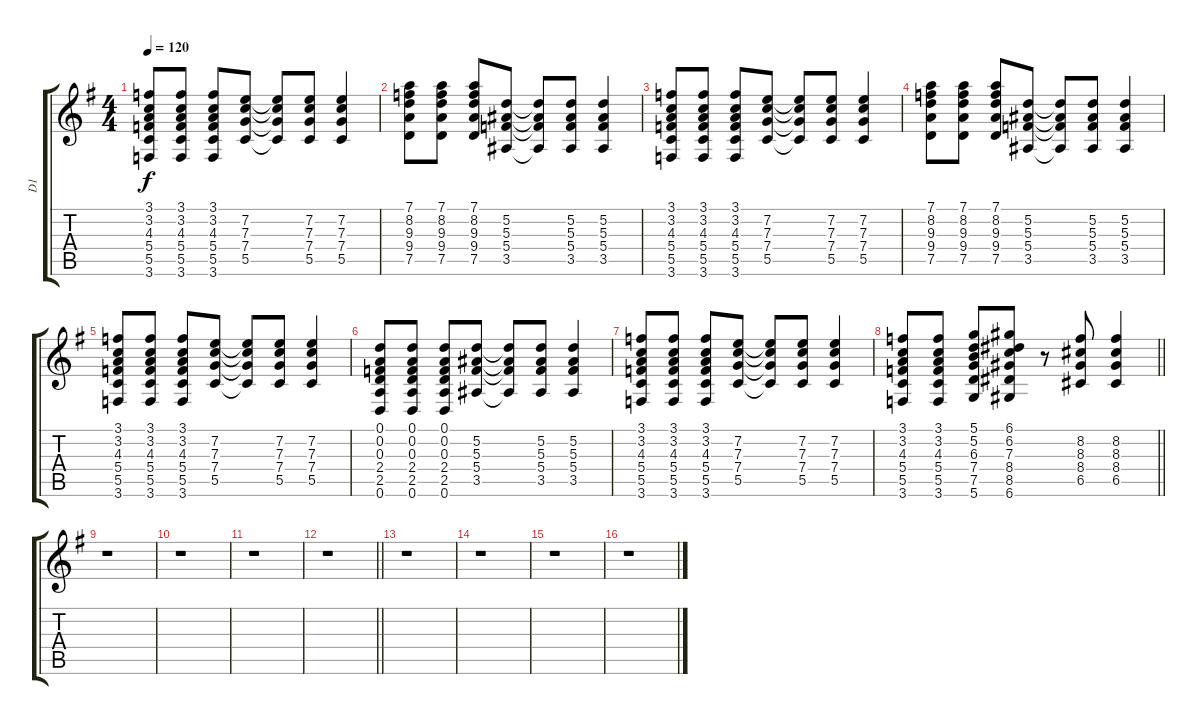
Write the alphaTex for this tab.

\track ("D1" "D1") {instrument distortionguitar}
\staff {score tabs}
\tuning (D4 A3 F3 C3 G2 D2) {hide}
\ts (4 4)
\tempo 120
\clef g2
\ks g
(3.1 3.2 4.3 5.4 5.5 3.6).8{dy f} (3.1 3.2 4.3 5.4 5.5 3.6).8 (3.1 3.2 4.3 5.4 5.5 3.6).8 (7.2 7.3 7.4 5.5).8 (7.2{t} 7.3{t} 7.4{t} 5.5{t}).8 (7.2 7.3 7.4 5.5).8 (7.2 7.3 7.4 5.5).4 |
(7.1 8.2 9.3 9.4 7.5).8 (7.1 8.2 9.3 9.4 7.5).8 (7.1 8.2 9.3 9.4 7.5).8 (5.2 5.3 5.4 3.5).8 (5.2{t} 5.3{t} 5.4{t} 3.5{t}).8 (5.2 5.3 5.4 3.5).8 (5.2 5.3 5.4 3.5).4 |
(3.1 3.2 4.3 5.4 5.5 3.6).8 (3.1 3.2 4.3 5.4 5.5 3.6).8 (3.1 3.2 4.3 5.4 5.5 3.6).8 (7.2 7.3 7.4 5.5).8 (7.2{t} 7.3{t} 7.4{t} 5.5{t}).8 (7.2 7.3 7.4 5.5).8 (7.2 7.3 7.4 5.5).4 |
(7.1 8.2 9.3 9.4 7.5).8 (7.1 8.2 9.3 9.4 7.5).8 (7.1 8.2 9.3 9.4 7.5).8 (5.2 5.3 5.4 3.5).8 (5.2{t} 5.3{t} 5.4{t} 3.5{t}).8 (5.2 5.3 5.4 3.5).8 (5.2 5.3 5.4 3.5).4 |
(3.1 3.2 4.3 5.4 5.5 3.6).8 (3.1 3.2 4.3 5.4 5.5 3.6).8 (3.1 3.2 4.3 5.4 5.5 3.6).8 (7.2 7.3 7.4 5.5).8 (7.2{t} 7.3{t} 7.4{t} 5.5{t}).8 (7.2 7.3 7.4 5.5).8 (7.2 7.3 7.4 5.5).4 |
(0.1 0.2 0.3 2.4 2.5 0.6).8 (0.1 0.2 0.3 2.4 2.5 0.6).8 (0.1 0.2 0.3 2.4 2.5 0.6).8 (5.2 5.3 5.4 3.5).8 (5.2{t} 5.3{t} 5.4{t} 3.5{t}).8 (5.2 5.3 5.4 3.5).8 (5.2 5.3 5.4 3.5).4 |
(3.1 3.2 4.3 5.4 5.5 3.6).8 (3.1 3.2 4.3 5.4 5.5 3.6).8 (3.1 3.2 4.3 5.4 5.5 3.6).8 (7.2 7.3 7.4 5.5).8 (7.2{t} 7.3{t} 7.4{t} 5.5{t}).8 (7.2 7.3 7.4 5.5).8 (7.2 7.3 7.4 5.5).4 |
\barLineRight lightlight
(3.1 3.2 4.3 5.4 5.5 3.6).8 (3.1 3.2 4.3 5.4 5.5 3.6).8 (5.1 5.2 6.3 7.4 7.5 5.6).8 (6.1 6.2 7.3 8.4 8.5 6.6).8 r.8 (8.2 8.3 8.4 6.5).8 (8.2 8.3 8.4 6.5).4 |
\section ("" " ")
r.1 |
r.1 |
r.1 |
\barLineRight lightlight
r.1 |
\section ("" " ")
r.1 |
r.1 |
r.1 |
r.1
